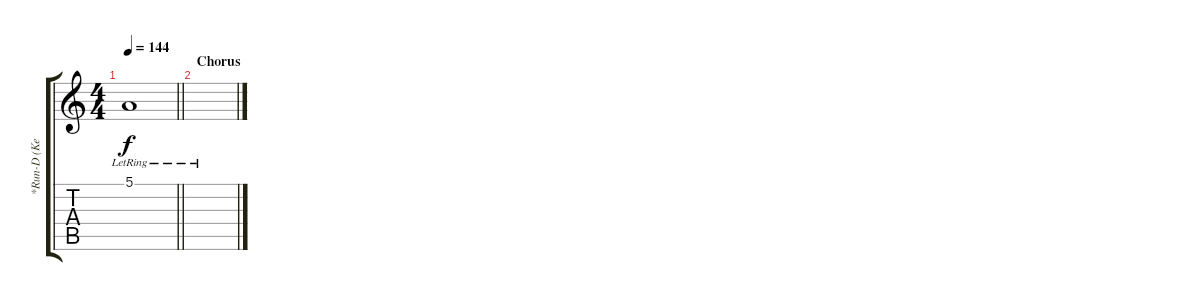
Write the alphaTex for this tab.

\track ("*Run-D (Keyboard 1)" "*Run-D (Ke") {instrument acousticgrandpiano}
\staff {score tabs}
\tuning (E4 B3 G3 D3 A2 E2) {hide}
\ts (4 4)
\tempo 144
\clef g2
\barLineRight lightlight
\ks c
5.1{lr}.1{dy f} |
\section ("" "Chorus")
